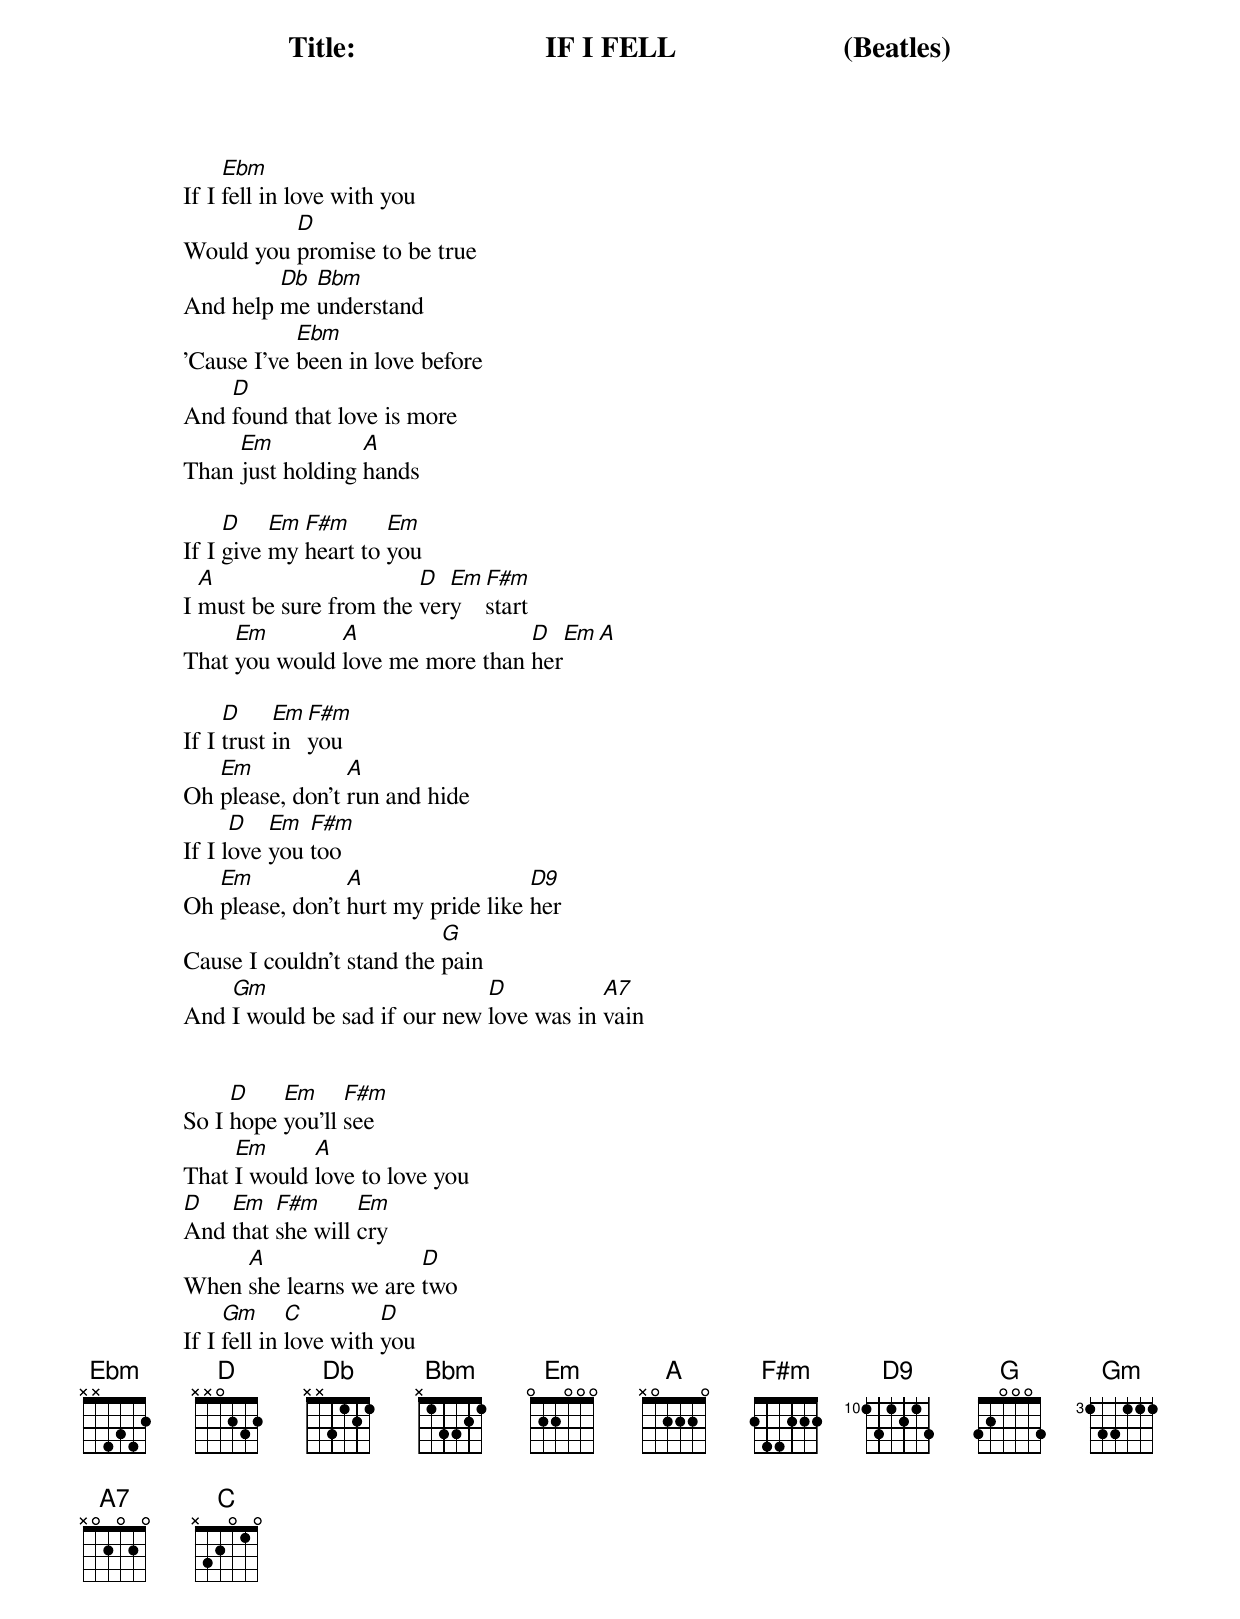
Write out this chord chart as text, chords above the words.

Title:				IF I FELL			(Beatles)

		     Ebm
		If I fell in love with you
		          D
		Would you promise to be true
		         Db Bbm
		And help me understand
		            Ebm
		'Cause I've been in love before
		    D
		And found that love is more
		     Em           A
		Than just holding hands

		     D    Em F#m      Em
		If I give my heart to you
		  A                     D  Em F#m
		I must be sure from the very  start
		     Em        A                 D   Em  A
		That you would love me more than her

		     D     Em F#m
		If I trust in you
		   Em            A
		Oh please, don't run and hide
		      D   Em  F#m
		If I love you too
		   Em            A                  D9
		Oh please, don't hurt my pride like her
		                           G
		Cause I couldn't stand the pain
		    Gm                        D           A7
		And I would be sad if our new love was in vain


		     D    Em     F#m
		So I hope you'll see
		     Em      A
		That I would love to love you
		D   Em   F#m      Em
		And that she will cry
		     A                 D
		When she learns we are two
		     Gm      C         D
		If I fell in love with you
